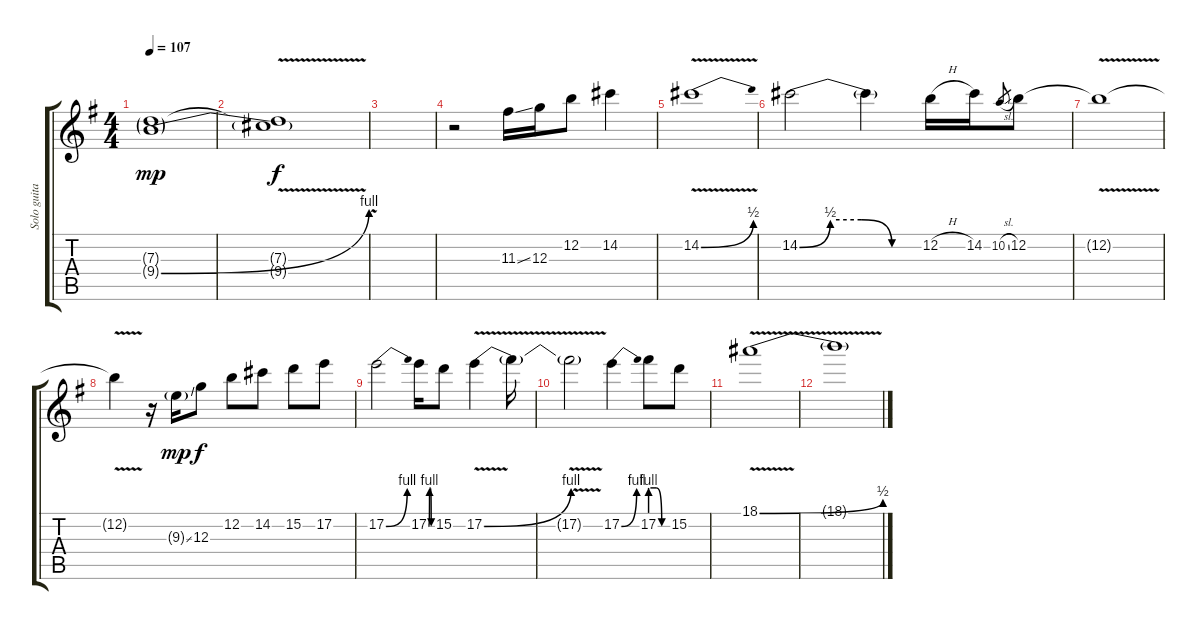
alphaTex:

\track ("Solo guitar" "Solo guita") {instrument distortionguitar}
\staff {score tabs}
\tuning (E4 B3 G3 D3 A2 E2) {hide}
\ts (4 4)
\tempo 107
\clef g2
\ks g
(7.3{g} 9.4{be (bend 0 0 60 4) g}).1{dy mp} |
(7.3{v t} 9.4{v t}).1{dy f} |
|
r.2 11.3{ss}.16 12.3.16 12.2.8 14.2.4 |
14.2{be (bend 0 0 60 2) v}.1 |
14.2{be (custom 0 0 15 2 30 2 45 0 60 0)}.2 14.2{t}.4 12.2{h}.16 14.2.16 10.2{sl}.8{gr} 12.2.8 |
12.2{v t}.1 |
12.2{v t}.4 r.16 9.3{ss g}.16{dy mp} 12.3.8{dy f} 12.2.8 14.2.8 15.2.8 17.2.8 |
17.2{be (bend 0 0 60 4)}.2 17.2{be (custom 0 0 15 4 30 4 45 0 60 0)}.16 15.2.8 17.2{be (bend 0 0 60 4) v}.4 17.2{t}.16 |
17.2{v t}.2 17.2{be (bend 0 0 60 4)}.4 17.2{be (custom 0 4 20 4 40 0 60 0)}.8 15.2.8 |
18.1{be (bend 0 0 60 2) v}.1 |
18.1{t}.1
